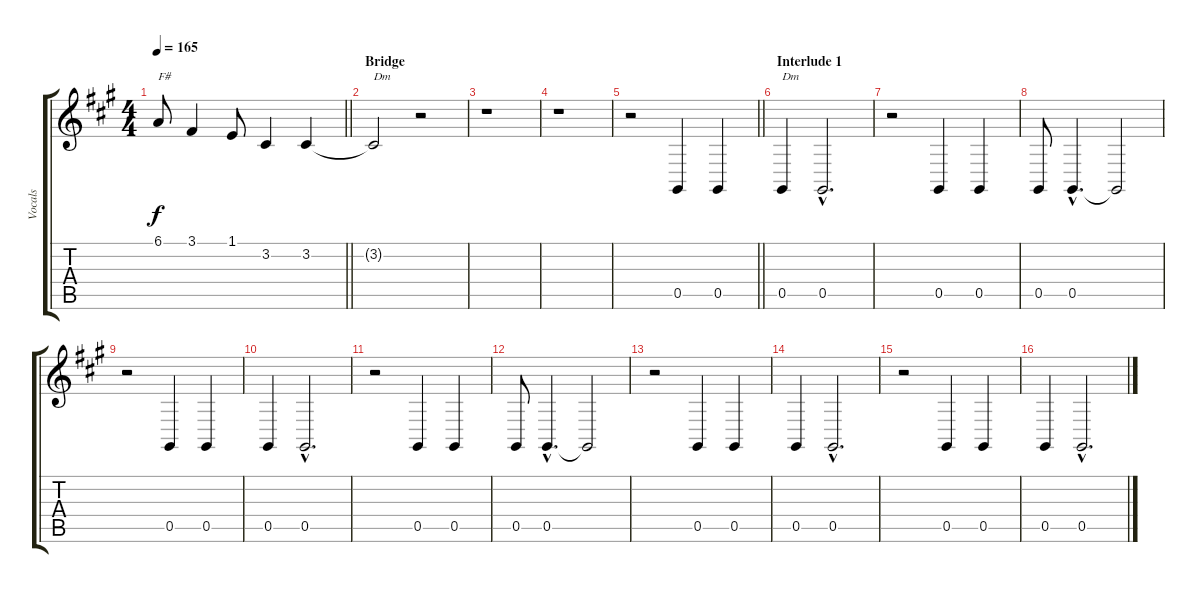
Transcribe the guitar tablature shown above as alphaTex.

\track ("Vocals" "Vocals") {instrument sopranosax}
\staff {score tabs}
\tuning (Eb4 Bb3 Gb3 Db3 Ab2 Eb2) {hide}
\ts (4 4)
\tempo 165
\clef g2
\barLineRight lightlight
\ks f#minor
6.1.8{txt "F#" dy f} 3.1.4 1.1.8 3.2.4 3.2.4 |
\section ("" "Bridge")
3.2{t}.2{txt "Dm"} r.2 |
r.1 |
r.1 |
\barLineRight lightlight
r.2 0.5.4 0.5.4 |
\section ("" "Interlude 1")
0.5.4{txt "Dm"} 0.5{hac}.2{d} |
r.2 0.5.4 0.5.4 |
0.5.8 0.5{hac}.4{d} 0.5{t}.2 |
r.2 0.5.4 0.5.4 |
0.5.4 0.5{hac}.2{d} |
r.2 0.5.4 0.5.4 |
0.5.8 0.5{hac}.4{d} 0.5{t}.2 |
r.2 0.5.4 0.5.4 |
0.5.4 0.5{hac}.2{d} |
r.2 0.5.4 0.5.4 |
0.5.4 0.5{hac}.2{d}
